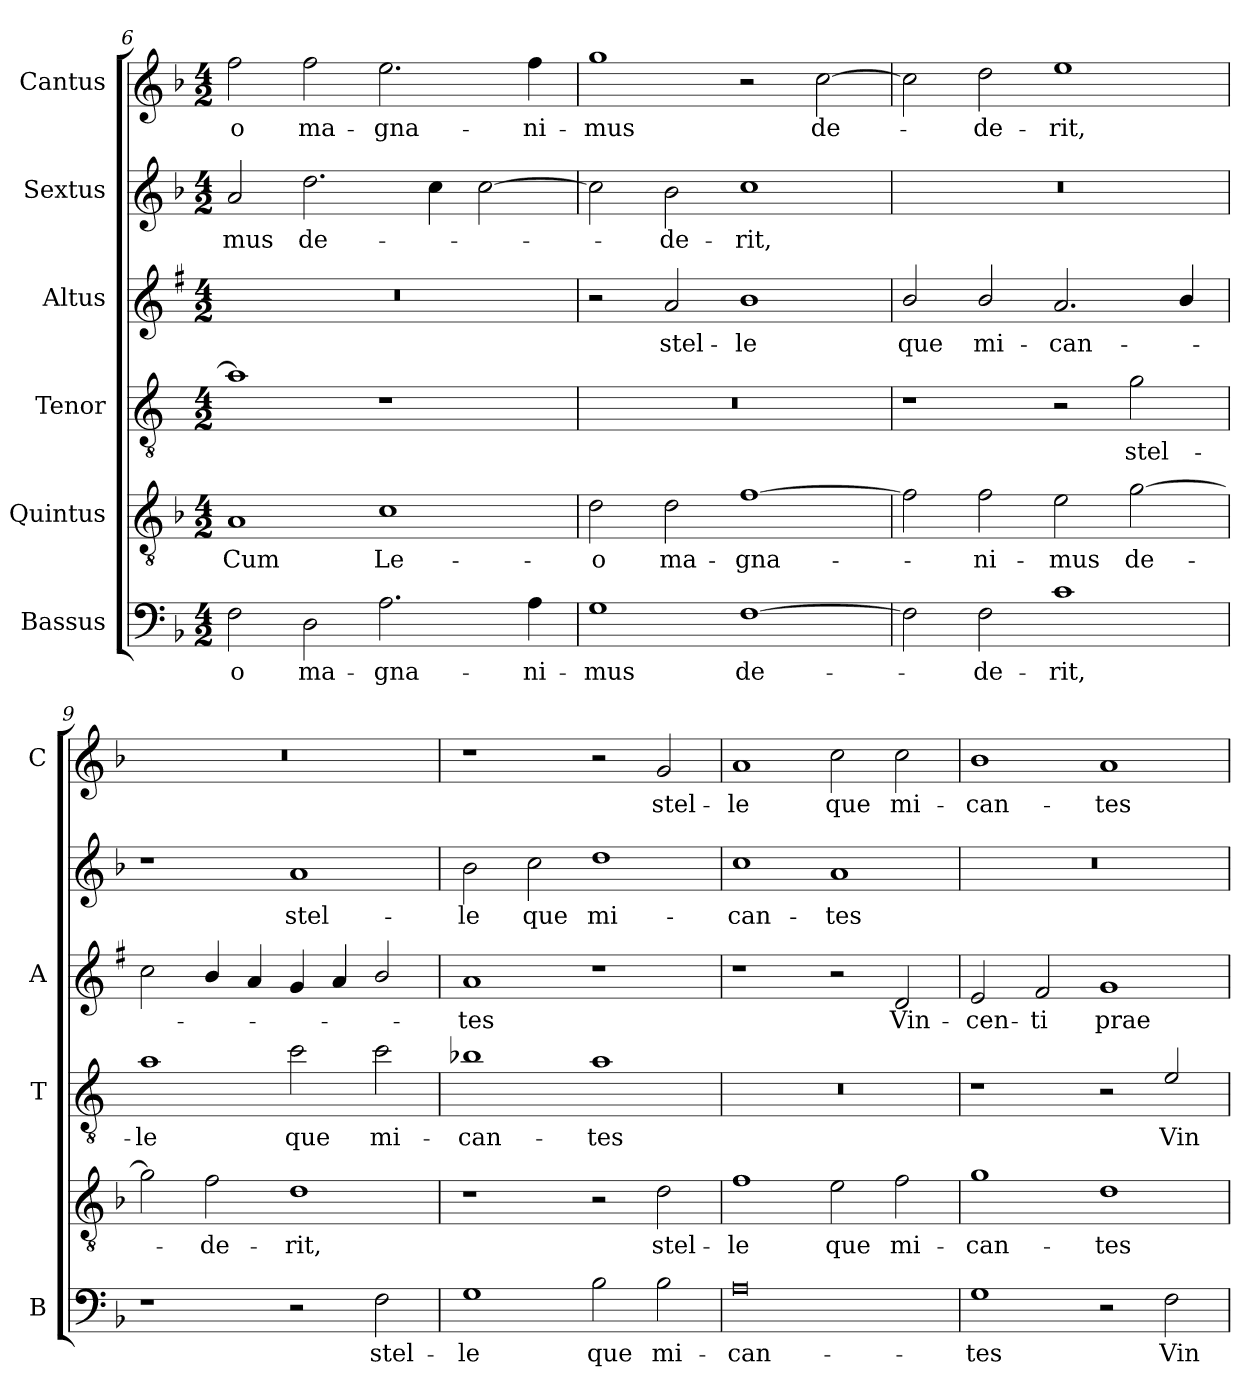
**kern	**text	**kern	**text	**kern	**text	**kern	**text	**kern	**text	**kern	**text
*part6	*part6	*part5	*part5	*part4	*part4	*part3	*part3	*part2	*part2	*part1	*part1
*staff6	*staff6	*staff5	*staff5	*staff4	*staff4	*staff3	*staff3	*staff2	*staff2	*staff1	*staff1
*I"Bassus	*	*I"Quintus	*	*I"Tenor	*	*I"Altus	*	*I"Sextus	*	*I"Cantus	*
*I'B	*	*	*	*I'T	*	*I'A	*	*	*	*I'C	*
!!LO:LB:g=z
*clefF4	*	*clefGv2	*	*clefGv2	*	*clefG2	*	*clefG2	*	*clefG2	*
*	*	*	*	*ITrd4c7	*	*ITrd1c2	*	*	*	*	*
*k[b-]	*	*k[b-]	*	*k[b-]	*	*k[b-]	*	*k[b-]	*	*k[b-]	*
*F:	*	*F:	*	*F:	*	*F:	*	*F:	*	*F:	*
*M4/2	*	*M4/2	*	*M4/2	*	*M4/2	*	*M4/2	*	*M4/2	*
=6	=6	=6	=6	=6	=6	=6	=6	=6	=6	=6	=6
!	!LO:LY:b	!	!LO:LY:b	!	!	!	!	!	!LO:LY:b	!	!LO:LY:b
2F\	-o	1A	Cum	1d]	.	0r	.	2a/	-mus	2ff\	-o
!	!LO:LY:b	!	!	!	!	!	!	!	!LO:LY:b	!	!LO:LY:b
2D\	ma-	.	.	.	.	.	.	2.dd\	de-	2ff\	ma-
!	!LO:LY:b	!	!LO:LY:b	!	!	!	!	!	!	!	!LO:LY:b
2.A\	-gna-	1c	Le-	1r	.	.	.	.	.	2.ee\	-gna-
.	.	.	.	.	.	.	.	4cc\	.	.	.
.	.	.	.	.	.	.	.	[2cc\	.	.	.
!	!LO:LY:b	!	!	!	!	!	!	!	!	!	!LO:LY:b
4A\	-ni-	.	.	.	.	.	.	.	.	4ff\	-ni-
=7	=7	=7	=7	=7	=7	=7	=7	=7	=7	=7	=7
!	!LO:LY:b	!	!LO:LY:b	!	!	!	!	!	!	!	!LO:LY:b
1G	-mus	2d\	-o	0r	.	2r	.	2cc\]	.	1gg	-mus
!	!	!	!LO:LY:b	!	!	!	!LO:LY:b	!	!LO:LY:b	!	!
.	.	2d\	ma-	.	.	2g/	stel-	2b-\	-de-	.	.
!	!LO:LY:b	!	!LO:LY:b	!	!	!	!LO:LY:b	!	!LO:LY:b	!	!
[1F	de-	[1f	-gna-	.	.	1a	-le	1cc	-rit,	2r	.
!	!	!	!	!	!	!	!	!	!	!	!LO:LY:b
.	.	.	.	.	.	.	.	.	.	[2cc\	de-
=8	=8	=8	=8	=8	=8	=8	=8	=8	=8	=8	=8
!	!	!	!	!	!	!	!LO:LY:b	!	!	!	!
2F\]	.	2f\]	.	1r	.	2a/	que	0r	.	2cc\]	.
!	!LO:LY:b	!	!LO:LY:b	!	!	!	!LO:LY:b	!	!	!	!LO:LY:b
2F\	-de-	2f\	-ni-	.	.	2a/	mi-	.	.	2dd\	-de-
!	!LO:LY:b	!	!LO:LY:b	!	!	!	!LO:LY:b	!	!	!	!LO:LY:b
1c	-rit,	2e\	-mus	2r	.	2.g/	-can-	.	.	1ee	-rit,
!	!	!	!LO:LY:b	!	!LO:LY:b	!	!	!	!	!	!
.	.	[2g\	de-	2c\	stel-	.	.	.	.	.	.
.	.	.	.	.	.	4a/	.	.	.	.	.
=9	=9	=9	=9	=9	=9	=9	=9	=9	=9	=9	=9
!	!	!	!	!	!LO:LY:b	!	!	!	!	!	!
1r	.	2g\]	.	1d	-le	2b-\	.	1r	.	0r	.
!	!	!	!LO:LY:b	!	!	!	!	!	!	!	!
.	.	2f\	-de-	.	.	4a/	.	.	.	.	.
.	.	.	.	.	.	4g/	.	.	.	.	.
!	!	!	!LO:LY:b	!	!LO:LY:b	!	!	!	!LO:LY:b	!	!
2r	.	1d	-rit,	2f\	que	4f/	.	1a	stel-	.	.
.	.	.	.	.	.	4g/	.	.	.	.	.
!	!LO:LY:b	!	!	!	!LO:LY:b	!	!	!	!	!	!
2F\	stel-	.	.	2f\	mi-	2a/	.	.	.	.	.
=10	=10	=10	=10	=10	=10	=10	=10	=10	=10	=10	=10
!	!LO:LY:b	!	!	!	!LO:LY:b	!	!LO:LY:b	!	!LO:LY:b	!	!
1G	-le	1r	.	1e-X	-can-	1g	-tes	2b-\	-le	1r	.
!	!	!	!	!	!	!	!	!	!LO:LY:b	!	!
.	.	.	.	.	.	.	.	2cc\	que	.	.
!	!LO:LY:b	!	!	!	!LO:LY:b	!	!	!	!LO:LY:b	!	!
2B-\	que	2r	.	1d	-tes	1r	.	1dd	mi-	2r	.
!	!LO:LY:b	!	!LO:LY:b	!	!	!	!	!	!	!	!LO:LY:b
2B-\	mi-	2d\	stel-	.	.	.	.	.	.	2g/	stel-
=11	=11	=11	=11	=11	=11	=11	=11	=11	=11	=11	=11
!	!LO:LY:b	!	!LO:LY:b	!	!	!	!	!	!LO:LY:b	!	!LO:LY:b
0A	-can-	1f	-le	0r	.	1r	.	1cc	-can-	1a	-le
!	!	!	!LO:LY:b	!	!	!	!	!	!LO:LY:b	!	!LO:LY:b
.	.	2e\	que	.	.	2r	.	1a	-tes	2cc\	que
!	!	!	!LO:LY:b	!	!	!	!LO:LY:b	!	!	!	!LO:LY:b
.	.	2f\	mi-	.	.	2c/	Vin-	.	.	2cc\	mi-
!!LO:LB:g=z
=12	=12	=12	=12	=12	=12	=12	=12	=12	=12	=12	=12
!	!LO:LY:b	!	!LO:LY:b	!	!	!	!LO:LY:b	!	!	!	!LO:LY:b
1G	-tes	1g	-can-	1r	.	2d/	-cen-	0r	.	1b-	-can-
!	!	!	!	!	!	!	!LO:LY:b	!	!	!	!
.	.	.	.	.	.	2e/	-ti	.	.	.	.
!	!	!	!LO:LY:b	!	!	!	!LO:LY:b	!	!	!	!LO:LY:b
2r	.	1d	-tes	2r	.	1f	prae-	.	.	1a	-tes
!	!LO:LY:b	!	!	!	!LO:LY:b	!	!	!	!	!	!
2F\	Vin-	.	.	2A/	Vin-	.	.	.	.	.	.
=	=	=	=	=	=	=	=	=	=	=	=
*-	*-	*-	*-	*-	*-	*-	*-	*-	*-	*-	*-
